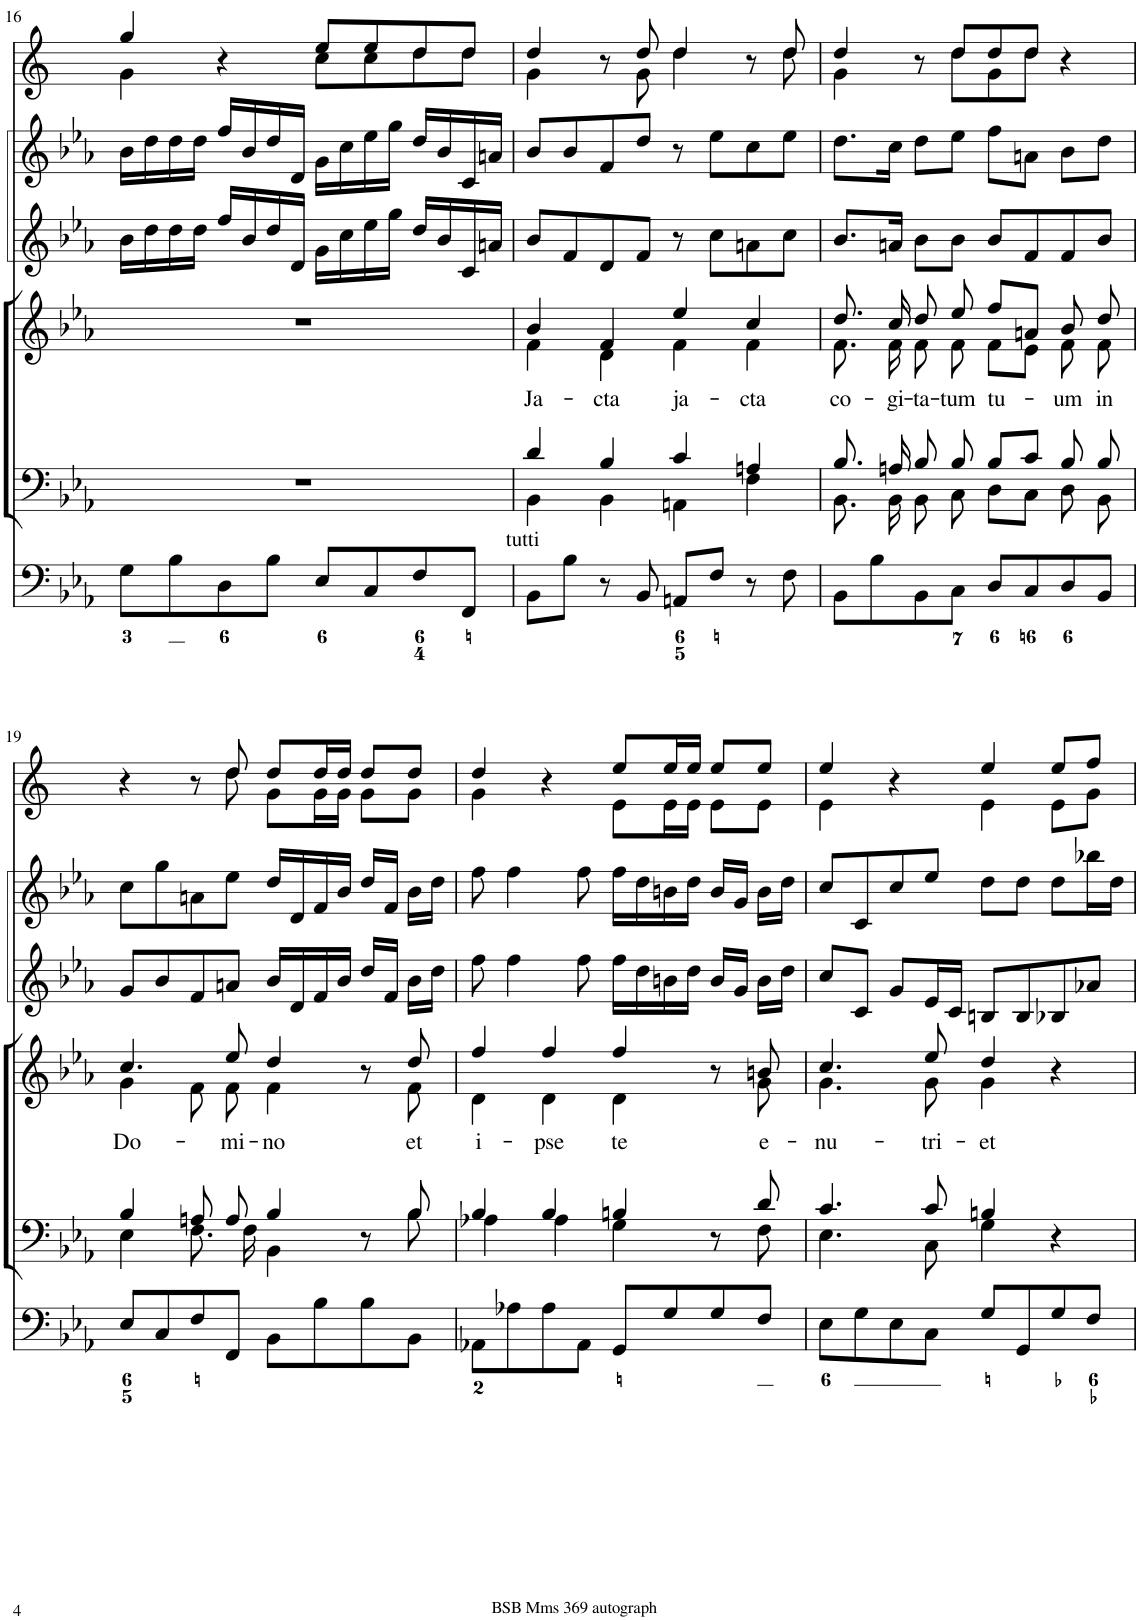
**kern	**kern	**kern	**text	**kern	**kern	**kern
*part6	*part5	*part4	*part4	*part3	*part2	*part1
*staff6	*staff5	*staff4	*staff4	*staff3	*staff2	*staff1
*I"Organ	*I"Voice	*I"Voice	*	*I"Violin	*I"Violini	*I"Corni in Eb
*	*	*	*	*I'Vln	*I'Vln	*
!!LO:PB:g=z
*clefF4	*clefF4	*clefG2	*	*clefG2	*clefG2	*clefG2
*	*	*	*	*	*	*Trd5c9
*k[b-e-a-]	*k[b-e-a-]	*k[b-e-a-]	*	*k[b-e-a-]	*k[b-e-a-]	*k[]
*M4/4	*M4/4	*M4/4	*	*M4/4	*M4/4	*M4/4
*met(c)	*met(c)	*met(c)	*	*met(c)	*met(c)	*met(c)
=16	=16	=16	=16	=16	=16	=16
*	*	*	*	*	*	*^
8G\L	1r	1r	.	16b-\LL	16b-\LL	4gg/	4g\
.	.	.	.	16dd\	16dd\	.	.
8B-\	.	.	.	16dd\	16dd\	.	.
.	.	.	.	16dd\JJ	16dd\JJ	.	.
8D\	.	.	.	16ff/LL	16ff/LL	4r	4ryy
.	.	.	.	16b-/	16b-/	.	.
8B-\J	.	.	.	16dd/	16dd/	.	.
.	.	.	.	16d/JJ	16d/JJ	.	.
8E-/L	.	.	.	16g\LL	16g\LL	8ee/L	8cc\L
.	.	.	.	16cc\	16cc\	.	.
8C/	.	.	.	16ee-\	16ee-\	8ee/	8cc\
.	.	.	.	16gg\JJ	16gg\JJ	.	.
8F/	.	.	.	16dd/LL	16dd/LL	8dd/	8dd\
.	.	.	.	16b-/	16b-/	.	.
8FF/J	.	.	.	16c/	16c/	8dd/J	8dd\J
.	.	.	.	16an/JJ	16an/JJ	.	.
=17	=17	=17	=17	=17	=17	=17	=17
*	*^	*	*	*	*	*	*
!LO:TX:a:t=tutti	!	!	!	!	!	!	!	!
!	!	!	!	!LO:LY:b	!	!	!	!
*	*	*	*^	*	*	*	*	*
8BB-\L	4d/	4BB-\	4b-/	4f\	Ja-	8b-/L	8b-/L	4dd/	4g\
8B-\J	.	.	.	.	.	8f/	8b-/	.	.
!	!	!	!	!	!LO:LY:b	!	!	!	!
8r	4B-/	4BB-\	4f/	4d\	-cta	8d/	8f/	8r	8ryy
8BB-/	.	.	.	.	.	8f/J	8dd/J	8dd/	8g\
!	!	!	!	!	!LO:LY:b	!	!	!	!
8AAn/L	4c/	4AAn\	4ee-/	4f\	ja-	8r	8r	4dd/	4dd\
8F/J	.	.	.	.	.	8cc\L	8ee-\L	.	.
!	!	!	!	!	!LO:LY:b	!	!	!	!
8r	4An/	4F\	4cc/	4f\	-cta	8an\	8cc\	8r	8ryy
8F\	.	.	.	.	.	8cc\J	8ee-\J	8dd/	8dd\
=18	=18	=18	=18	=18	=18	=18	=18	=18	=18
!	!	!	!	!	!LO:LY:b	!	!	!	!
8BB-\L	8.B-/	8.BB-\	8.dd/	8.f\	co-	8.b-/L	8.dd\L	4dd/	4g\
8B-\	.	.	.	.	.	.	.	.	.
!	!	!	!	!	!LO:LY:b	!	!	!	!
.	16An/	16BB-\	16cc/	16f\	-gi-	16an/Jk	16cc\Jk	.	.
!	!	!	!	!	!LO:LY:b	!	!	!	!
8BB-\	8B-/	8BB-\	8dd/	8f\	-ta-	8b-\L	8dd\L	8r	8ryy
!	!	!	!	!	!LO:LY:b	!	!	!	!
8C\J	8B-/	8C\	8ee-/	8f\	-tum	8b-\J	8ee-\J	8dd/L	8dd\L
!	!	!	!	!	!LO:LY:b	!	!	!	!
8D/L	8B-/L	8D\L	8ff/L	8f\L	tu-	8b-/L	8ff\L	8dd/	8g\
8C/	8c/J	8C\J	8an/J	8e-\J	.	8f/	8an\J	8dd/J	8dd\J
!	!	!	!	!	!LO:LY:b	!	!	!	!
8D/	8B-/	8D\	8b-/	8f\	-um	8f/	8b-\L	4r	4ryy
!	!	!	!	!	!LO:LY:b	!	!	!	!
8BB-/J	8B-/	8BB-\	8dd/	8f\	in	8b-/J	8dd\J	.	.
!!LO:LB:g=z	!!
=19	=19	=19	=19	=19	=19	=19	=19	=19	=19
!	!	!	!	!	!LO:LY:b	!	!	!	!
8E-/L	4B-/	4E-\	4.cc/	4g\	Do-	8g/L	8cc\L	4r	4.ryy
8C/	.	.	.	.	.	8b-/	8gg\	.	.
8F/	8An/	8.F\	.	8f\	.	8f/	8an\	8r	.
!	!	!	!	!	!LO:LY:b	!	!	!	!
8FF/J	8A/	.	8ee-/	8f\	-mi-	8an/J	8ee-\J	8dd/	8dd\
.	.	16F\	.	.	.	.	.	.	.
!	!	!	!	!	!LO:LY:b	!	!	!	!
8BB-\L	4B-/	4BB-\	4dd/	4f\	-no	16b-/LL	16dd/LL	8dd/L	8g\L
.	.	.	.	.	.	16d/	16d/	.	.
8B-\	.	.	.	.	.	16f/	16f/	16dd/L	16g\L
.	.	.	.	.	.	16b-/JJ	16b-/JJ	16dd/JJ	16g\JJ
8B-\	8r	8ryy	8r	8ryy	.	16dd/LL	16dd/LL	8dd/L	8g\L
.	.	.	.	.	.	16f/JJ	16f/JJ	.	.
!	!	!	!	!	!LO:LY:b	!	!	!	!
8BB-\J	8B-/	8B-\	8dd/	8f\	et	16b-\LL	16b-\LL	8dd/J	8g\J
.	.	.	.	.	.	16dd\JJ	16dd\JJ	.	.
=20	=20	=20	=20	=20	=20	=20	=20	=20	=20
!	!	!	!	!	!LO:LY:b	!	!	!	!
8AA-X\L	4B-/	4A-X\	4ff/	4d\	i-	8ff\	8ff\	4dd/	4g\
8A-X\	.	.	.	.	.	4ff\	4ff\	.	.
!	!	!	!	!	!LO:LY:b	!	!	!	!
8A-\	4B-/	4A-\	4ff/	4d\	-pse	.	.	4r	4ryy
8AA-\J	.	.	.	.	.	8ff\	8ff\	.	.
!	!	!	!	!	!LO:LY:b	!	!	!	!
8GG/L	4Bn/	4G\	4ff/	4d\	te	16ff\LL	16ff\LL	8ee/L	8e\L
.	.	.	.	.	.	16dd\	16dd\	.	.
8G/	.	.	.	.	.	16bn\	16bn\	16ee/L	16e\L
.	.	.	.	.	.	16dd\JJ	16dd\JJ	16ee/JJ	16e\JJ
8G/	8r	8ryy	8r	8ryy	.	16b/LL	16b/LL	8ee/L	8e\L
.	.	.	.	.	.	16g/JJ	16g/JJ	.	.
!	!	!	!	!	!LO:LY:b	!	!	!	!
8F/J	8d/	8F\	8bn/	8g\	e-	16b\LL	16b\LL	8ee/J	8e\J
.	.	.	.	.	.	16dd\JJ	16dd\JJ	.	.
=21	=21	=21	=21	=21	=21	=21	=21	=21	=21
!	!	!	!	!	!LO:LY:b	!	!	!	!
8E-\L	4.c/	4.E-\	4.cc/	4.g\	-nu-	8cc/L	8cc/L	4ee/	4e\
8G\	.	.	.	.	.	8c/J	8c/	.	.
8E-\	.	.	.	.	.	8g/L	8cc/	4r	4ryy
!	!	!	!	!	!LO:LY:b	!	!	!	!
8C\J	8c/	8C\	8ee-/	8g\	-tri-	16e-/L	8ee-/J	.	.
.	.	.	.	.	.	16c/JJ	.	.	.
!	!	!	!	!	!LO:LY:b	!	!	!	!
8G/L	4Bn/	4G\	4dd/	4g\	-et	8Bn/L	8dd\L	4ee/	4e\
8GG/	.	.	.	.	.	8B/	8dd\J	.	.
8G/	4r	4ryy	4r	4ryy	.	8B-X/	8dd\L	8ee/L	8e\L
8F/J	.	.	.	.	.	8a-X/J	16bb-X\L	8ff/J	8g\J
.	.	.	.	.	.	.	16dd\JJ	.	.
*	*v	*v	*	*	*	*	*	*v	*v
*	*	*v	*v	*	*	*	*
=	=	=	=	=	=	=
*-	*-	*-	*-	*-	*-	*-
